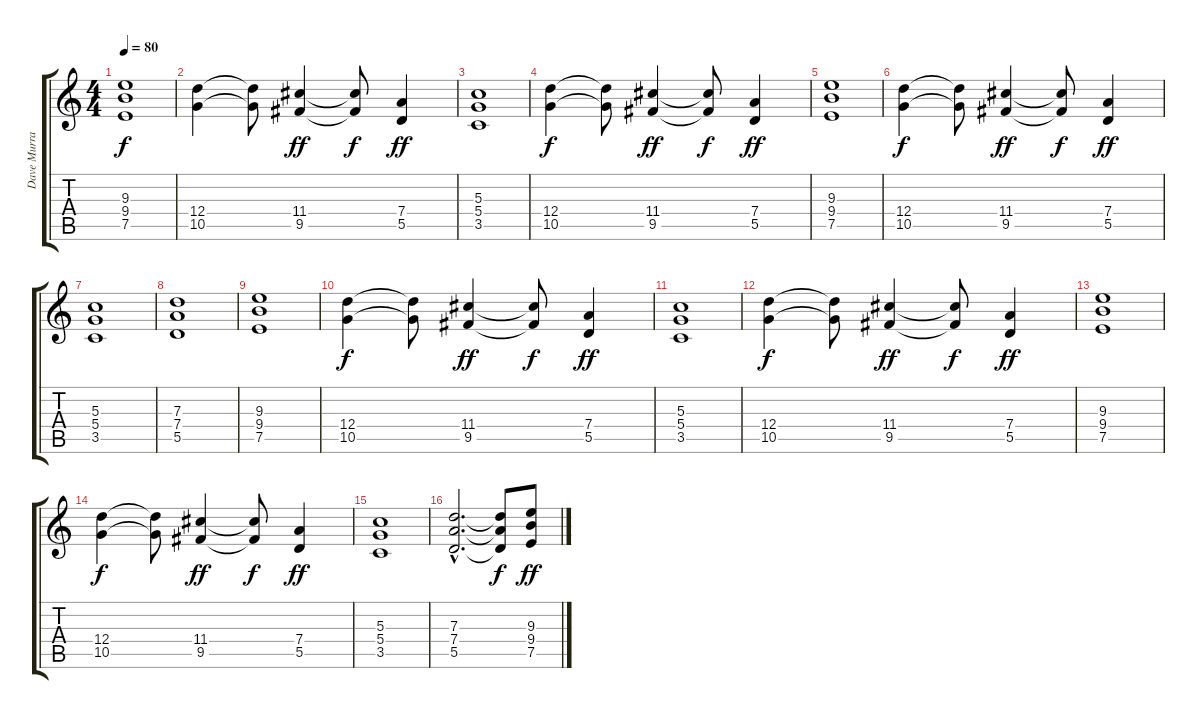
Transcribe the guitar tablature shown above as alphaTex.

\track ("Dave Murray" "Dave Murra") {instrument overdrivenguitar}
\staff {score tabs}
\tuning (E4 B3 G3 D3 A2 E2) {hide}
\ts (4 4)
\tempo 80
\clef g2
\ks c
(9.3{t} 9.4{t} 7.5{t}).1{dy f} |
(12.4 10.5).4 (12.4{t} 10.5{t}).8 (11.4 9.5).4{dy ff} (11.4{t} 9.5{t}).8{dy f} (7.4 5.5).4{dy ff} |
(5.3 5.4 3.5).1 |
(12.4 10.5).4{dy f} (12.4{t} 10.5{t}).8 (11.4 9.5).4{dy ff} (11.4{t} 9.5{t}).8{dy f} (7.4 5.5).4{dy ff} |
(9.3 9.4 7.5).1 |
(12.4 10.5).4{dy f} (12.4{t} 10.5{t}).8 (11.4 9.5).4{dy ff} (11.4{t} 9.5{t}).8{dy f} (7.4 5.5).4{dy ff} |
(5.3 5.4 3.5).1 |
(7.3 7.4 5.5).1 |
(9.3 9.4 7.5).1 |
(12.4 10.5).4{dy f} (12.4{t} 10.5{t}).8 (11.4 9.5).4{dy ff} (11.4{t} 9.5{t}).8{dy f} (7.4 5.5).4{dy ff} |
(5.3 5.4 3.5).1 |
(12.4 10.5).4{dy f} (12.4{t} 10.5{t}).8 (11.4 9.5).4{dy ff} (11.4{t} 9.5{t}).8{dy f} (7.4 5.5).4{dy ff} |
(9.3 9.4 7.5).1 |
(12.4 10.5).4{dy f} (12.4{t} 10.5{t}).8 (11.4 9.5).4{dy ff} (11.4{t} 9.5{t}).8{dy f} (7.4 5.5).4{dy ff} |
(5.3 5.4 3.5).1 |
(7.3{hac} 7.4{hac} 5.5{hac}).2{d} (7.3{t} 7.4{t} 5.5{t}).8{dy f} (9.3 9.4 7.5).8{dy ff}
